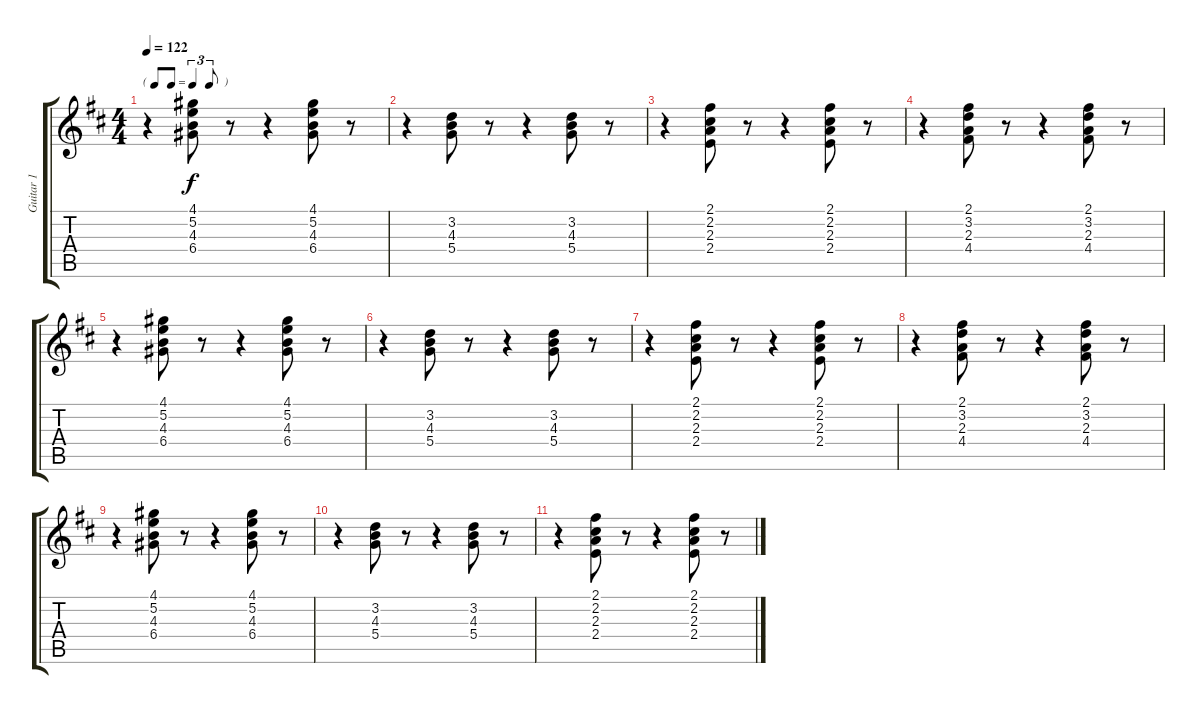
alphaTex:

\track ("Guitar 1" "Guitar 1") {instrument electricguitarjazz}
\staff {score tabs}
\tuning (E4 B3 G3 D3 A2 E2) {hide}
\ts (4 4)
\tf triplet8th
\tempo 122
\clef g2
\ks d
r.4{dy f} (4.1 5.2 4.3 6.4).8 r.8 r.4 (4.1 5.2 4.3 6.4).8 r.8 |
r.4 (3.2 4.3 5.4).8 r.8 r.4 (3.2 4.3 5.4).8 r.8 |
r.4 (2.1 2.2 2.3 2.4).8 r.8 r.4 (2.1 2.2 2.3 2.4).8 r.8 |
r.4 (2.1 3.2 2.3 4.4).8 r.8 r.4 (2.1 3.2 2.3 4.4).8 r.8 |
r.4{volume 14} (4.1 5.2 4.3 6.4).8 r.8 r.4 (4.1 5.2 4.3 6.4).8 r.8 |
r.4{volume 12} (3.2 4.3 5.4).8 r.8 r.4 (3.2 4.3 5.4).8 r.8 |
r.4{volume 10} (2.1 2.2 2.3 2.4).8 r.8 r.4 (2.1 2.2 2.3 2.4).8 r.8 |
r.4{volume 8} (2.1 3.2 2.3 4.4).8 r.8 r.4 (2.1 3.2 2.3 4.4).8 r.8 |
r.4{volume 6} (4.1 5.2 4.3 6.4).8 r.8 r.4 (4.1 5.2 4.3 6.4).8 r.8 |
r.4{volume 4} (3.2 4.3 5.4).8 r.8 r.4 (3.2 4.3 5.4).8 r.8 |
r.4{volume 2} (2.1 2.2 2.3 2.4).8 r.8 r.4 (2.1 2.2 2.3 2.4).8 r.8
